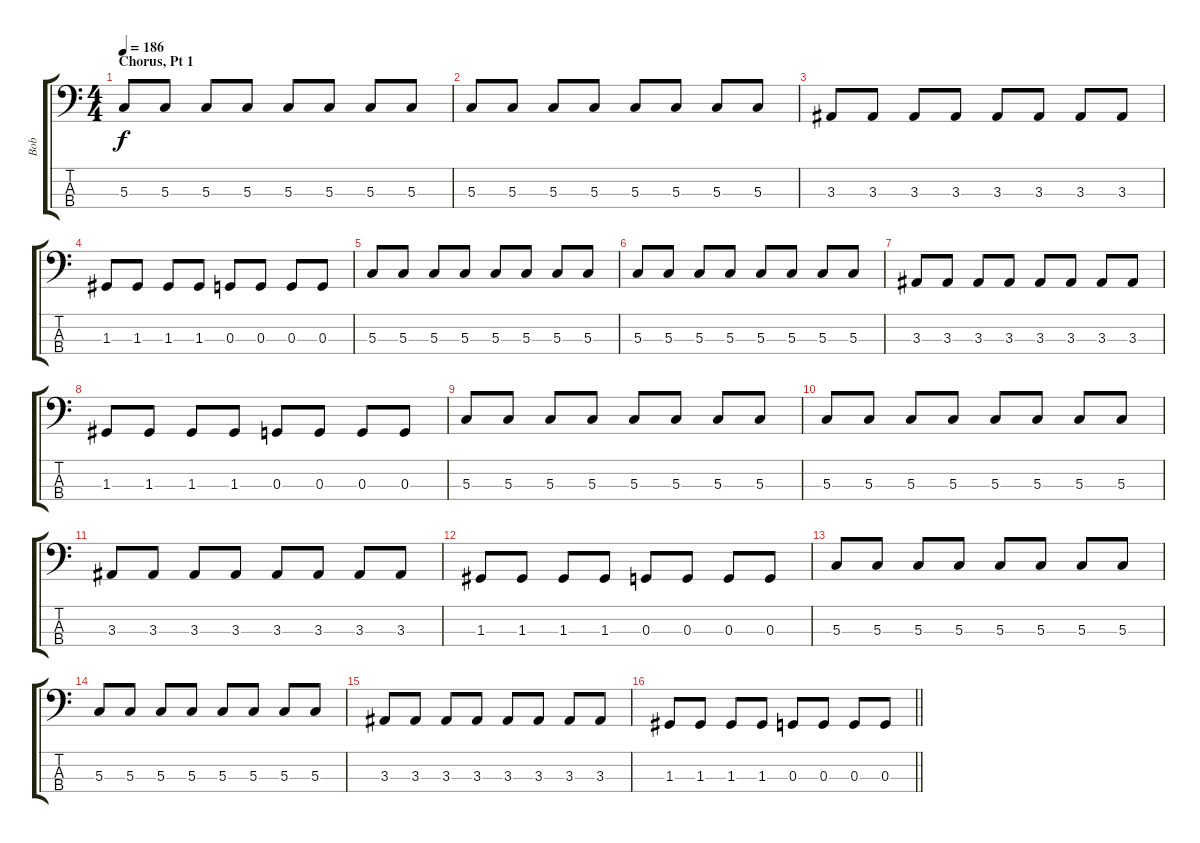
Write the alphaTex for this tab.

\track ("Bob" "Bob") {instrument electricbassfinger}
\staff {score tabs}
\tuning (F2 C2 G1 C1) {hide}
\ts (4 4)
\section ("" "Chorus, Pt 1")
\tempo 186
\clef f4
\ks c
5.3.8{dy f} 5.3.8 5.3.8 5.3.8 5.3.8 5.3.8 5.3.8 5.3.8 |
5.3.8 5.3.8 5.3.8 5.3.8 5.3.8 5.3.8 5.3.8 5.3.8 |
3.3.8 3.3.8 3.3.8 3.3.8 3.3.8 3.3.8 3.3.8 3.3.8 |
1.3.8 1.3.8 1.3.8 1.3.8 0.3.8 0.3.8 0.3.8 0.3.8 |
5.3.8 5.3.8 5.3.8 5.3.8 5.3.8 5.3.8 5.3.8 5.3.8 |
5.3.8 5.3.8 5.3.8 5.3.8 5.3.8 5.3.8 5.3.8 5.3.8 |
3.3.8 3.3.8 3.3.8 3.3.8 3.3.8 3.3.8 3.3.8 3.3.8 |
1.3.8 1.3.8 1.3.8 1.3.8 0.3.8 0.3.8 0.3.8 0.3.8 |
5.3.8 5.3.8 5.3.8 5.3.8 5.3.8 5.3.8 5.3.8 5.3.8 |
5.3.8 5.3.8 5.3.8 5.3.8 5.3.8 5.3.8 5.3.8 5.3.8 |
3.3.8 3.3.8 3.3.8 3.3.8 3.3.8 3.3.8 3.3.8 3.3.8 |
1.3.8 1.3.8 1.3.8 1.3.8 0.3.8 0.3.8 0.3.8 0.3.8 |
5.3.8 5.3.8 5.3.8 5.3.8 5.3.8 5.3.8 5.3.8 5.3.8 |
5.3.8 5.3.8 5.3.8 5.3.8 5.3.8 5.3.8 5.3.8 5.3.8 |
3.3.8 3.3.8 3.3.8 3.3.8 3.3.8 3.3.8 3.3.8 3.3.8 |
\barLineRight lightlight
1.3.8 1.3.8 1.3.8 1.3.8 0.3.8 0.3.8 0.3.8 0.3.8
